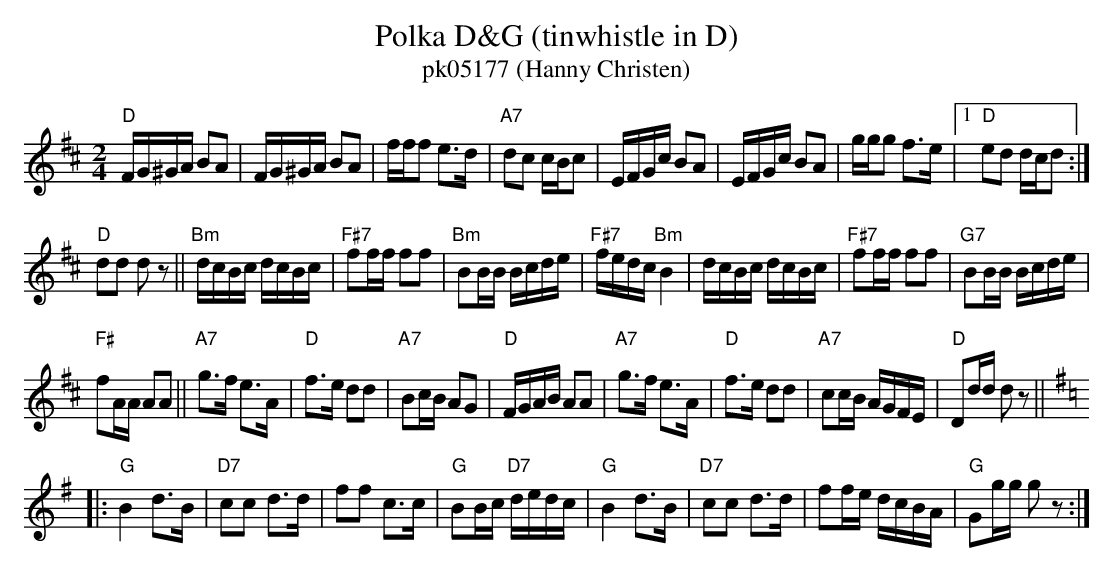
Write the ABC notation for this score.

X:1
T:Polka D&G (tinwhistle in D)
T:pk05177 (Hanny Christen)
M:2/4
L:1/16
K:D %%MIDI gchordon
"D"FG^GA B2A2 | FG^GA B2A2 | fff2 e3d | "A7"d2c2 cBc2 | EFGc B2A2 | EFGc B2A2 | ggg2 f3e |1 "D"e2d2 dcd2 :|
"D"d2d2 d2z2 || "Bm"dcBc dcBc | "F#7"f2ff f2f2 | "Bm"B2BB Bcde | "F#7"fedc "Bm"B4 | dcBc dcBc | "F#7"f2ff f2f2 | "G7"B2BB Bcde |
"F#"f2AA A2A2 || "A7"g3f e3A | "D"f3e d2d2 | "A7"B2cB A2G2 | "D"FGAB A2A2 | "A7"g3f e3A | "D"f3e d2d2 | "A7"c2cB AGFE | "D"D2dd d2z2 || [K:G]
|: "G"B4 d3B | "D7"c2c2 d3d | f2f2 c3c | "G"B2Bc "D7"dedc | "G"B4 d3B | "D7"c2c2 d3d | f2fe dcBA | "G"G2gg g2z2 :|
